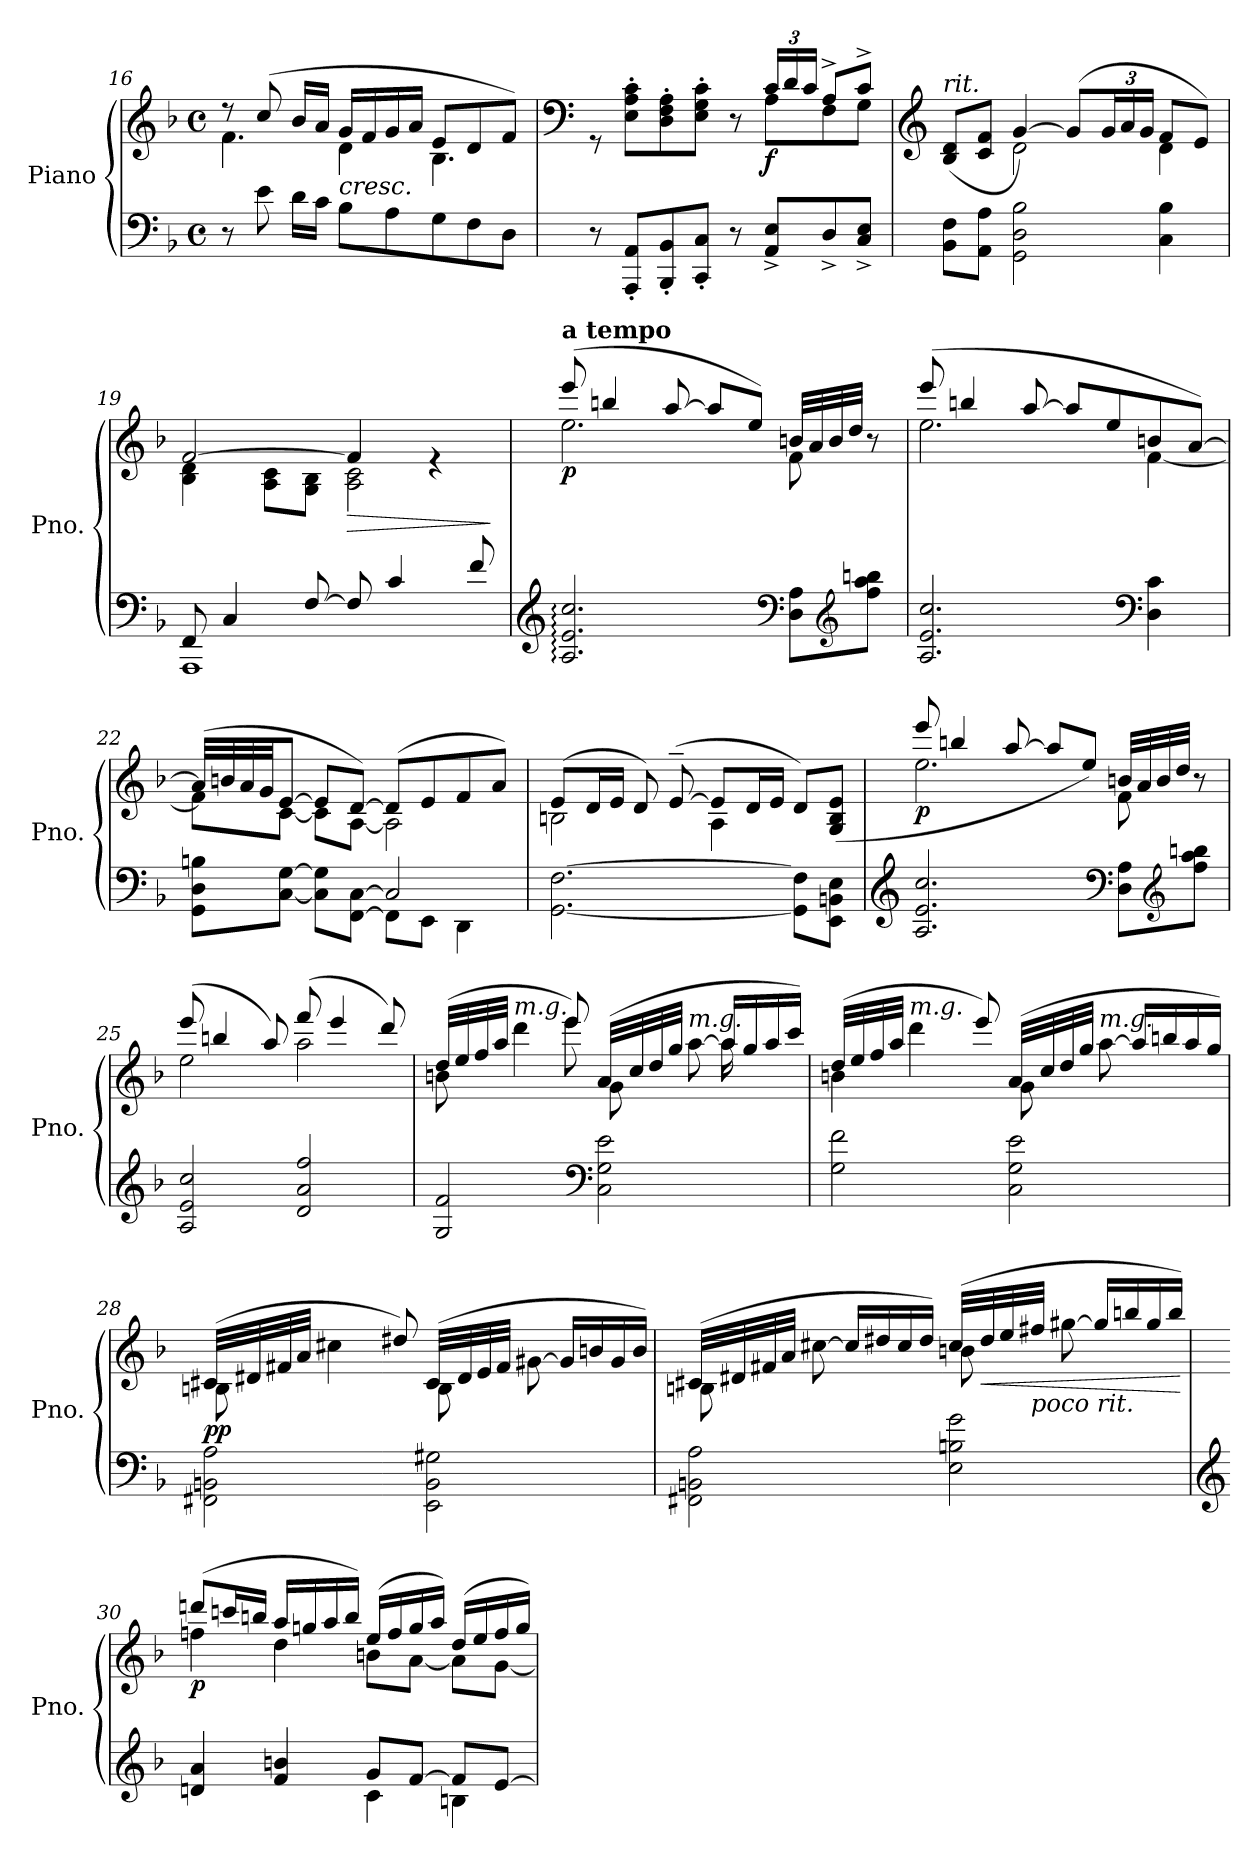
**kern	**kern	**dynam
*part1	*part1	*part1
*staff2	*staff1	*staff1/2
*I"Piano	*	*
*I'Pno.	*	*
!!LO:LB:g=z
*clefF4	*clefG2	*
*k[b-]	*k[b-]	*
*M4/4	*M4/4	*
*met(c)	*met(c)	*
=16	=16	=16
*	*^	*
8r	8r	4.f\	.
8e\	(>8cc/	.	.
16d\LL	16b-/LL	.	.
16c\JJ	16a/JJ	.	.
!	!LO:TX:b:i:t=cresc.	!	!
8B-\L	16g/LL	4d\	.
.	16f/	.	.
8A\	16g/	.	.
.	16a/JJ	.	.
8G\	8e/L	4.B-\	.
8F\	8d/	.	.
8D\J	8f/J)	.	.
=17	=17	=17	=17
*	*clefF4	*	*
8r	8rGG	2ryy	.
8AAA/' 8AA/'L	8E\' 8A\' 8c\'L	.	.
8BBB-/' 8BB-/'	8D\' 8F\' 8A\'	.	.
8CC/' 8C/'J	8E\' 8G\' 8c\'J	.	.
8r	8r	8ryy	.
*	*Xbrackettup	*	*
!	!	!	!LO:DY:b
8AA/^ 8E/^L	24c/LL	8A\L	f
.	24d/	.	.
.	24c/JJ	.	.
8D^/	8A^/L	8F\	.
8C/^ 8E/^J	8c^/J	8G\J	.
=18	=18	=18	=18
*	*clefG2	*	*
!	!LO:TX:a:i:t=rit.	!	!
!	!	!	!LO:DY:a=2
8BB-\ 8F\L	(>8B-/ 8d/L	4ryy	other-dynamics
8AA\ 8A\J	8c/ 8f/J	.	.
*	*MM90	*	*
2GG\ 2D\ 2B-\	[4g/)	2d\	.
.	(>8g/L]	.	.
.	24g/L	.	.
.	24a/	.	.
.	24g/JJ	.	.
*	*MM80	*	*
4C\ 4B-\	8f/L	4d\	.
.	8e/J)	.	.
!!LO:LB:g=z	!!
=19	=19	=19	=19
*	*MM70	*	*
*^	*	*	*
8FF/	1AAA	[2f/	4B-\ 4d\	.
4C/	.	.	.	.
.	.	.	8A\ 8c\L	.
[8F/	.	.	8G\ 8B-\J	.
!	!	!	!	!LO:HP:b
8F/]	.	4f/]	2A\ 2c\	>
4c/	.	.	.	.
.	.	4re	.	.
8f/	.	.	.	.
*v	*v	*	*	*
*	*v	*v	*
.	.	]
=20	=20	=20
*clefG2	*	*
*	*^	*
!	!LO:TX:a:B:t=a tempo	!	!
!	!	!	!LO:DY:b
2.A/: 2.e/: 2.cc/:	(8eee/	2.ee\	p
.	4bbn/	.	.
.	[8aa/	.	.
.	8aa/L]	.	.
.	8ee/J)	.	.
*clefF4	*	*	*
8D\ 8A\L	(32bn/LLL	8f\	.
.	32a/	.	.
.	32b/	.	.
.	32dd/JJJ	.	.
*clefG2	*	*	*
8ff\ 8aa\ 8bbn\J)	8r	8ryy	.
=21	=21	=21	=21
2.A/ 2.e/ 2.cc/	(8eee/	2.ee\	.
.	4bbn/	.	.
.	[8aa/	.	.
.	8aa/L]	.	.
.	8ee/	.	.
*clefF4	*	*	*
4D\ 4c\	8bn/	[4f\	.
.	[8a/J)	.	.
!!LO:LB:g=z	!!
=22	=22	=22	=22
*^	*	*	*
8GG\ 8D\ 8Bn\L	2ryy	(>32a/LLL]	8f\L]	.
.	.	32bn/	.	.
.	.	32a/	.	.
.	.	32g/JJ	.	.
[8C\ [8G\J	.	[8e/J	[8c\J	.
8C\] 8G\]L	.	8e/L]	8c\L]	.
[8FF\ [8C\J	.	[8d/J)	[8A\J	.
2C/]	8FF\L]	(>8d/L]	2A\]	.
.	8EE\J	8e/	.	.
.	4DD\	8f/	.	.
.	.	8a/J)	.	.
*v	*v	*	*	*
=23	=23	=23	=23
!	!	!	!LO:DY:b
[2.GG\ [2.F\	(>8e/L	2Bn\	other-dynamics
.	16d/L	.	.
.	16e/JJ	.	.
.	8d/)	.	.
.	(>[8e~/	.	.
.	8e/L]	(4A\	.
.	16d/L	.	.
.	16e/JJ	.	.
8GG\] 8F\]L	8d/L)	4ryy	.
8EE\ 8BBn\ 8E\J	(8G/ 8B/ 8e/J	.	.
=24	=24	=24	=24
*clefG2	*	*	*
!	!	!	!LO:DY:b
2.A/ 2.e/ 2.cc/	8eee/	2.ee\	p
.	4bbn/	.	.
.	[8aa/	.	.
.	8aa/L]	.	.
.	8ee/J)	.	.
*clefF4	*	*	*
8D\ 8A\L	(32bn/LLL	8f\	.
.	32a/	.	.
.	32b/	.	.
.	32dd/JJJ	.	.
*clefG2	*	*	*
8ff\ 8aa\ 8bbn\J)	8r	8ryy	.
!!LO:LB:g=z	!!
=25	=25	=25	=25
2A/ 2e/ 2cc/	(8eee/	2ee\	.
.	4bbn/	.	.
.	8aa/)	.	.
2d/ 2a/ 2ff/	(8fff/	2aa\	.
.	4eee/	.	.
.	8ddd/)	.	.
=26	=26	=26	=26
2G/ 2f/	(32dd/LLL	8bn\	.
.	32ee/	.	.
.	32ff/	.	.
.	32aa/JJJ	.	.
!	!LO:TX:a:i:t=m.g.	!	!
.	4ddd\	4ryy	.
.	8eee/)	8eee\	.
*clefF4	*	*	*
2C\ 2G\ 2e\	(32a/LLL	8g\	.
.	32cc/	.	.
.	32dd/	.	.
.	32gg/JJJ	.	.
!	!LO:TX:a:i:t=m.g.	!	!
.	[8aa\	8ryy	.
.	16aa/LL]	16aa\	.
.	16gg/	16ryy	.
.	16aa/	8ryy	.
.	16ccc/JJ)	.	.
=27	=27	=27	=27
2G\ 2f\	(32dd/LLL	4bn\	.
.	32ee/	.	.
.	32ff/	.	.
.	32aa/JJJ	.	.
!	!LO:TX:a:i:t=m.g.	!	!
.	4ddd\	.	.
.	.	4ryy	.
.	8eee/)	.	.
2C\ 2G\ 2e\	(32a/LLL	8g\	.
.	32cc/	.	.
.	32dd/	.	.
.	32gg/JJJ	.	.
!	!LO:TX:a:i:t=m.g.	!	!
.	[8aa\	8ryy	.
.	16aa/LL]	4ryy	.
.	16bbn/	.	.
.	16aa/	.	.
.	16gg/JJ)	.	.
!!LO:PB:g=z	!!
=28	=28	=28	=28
!	!	!	!LO:DY:b
2FF#X\ 2BBn\ 2A\	(32c#X/LLL	8Bn\	pp
.	32d#X/	.	.
.	32f#X/	.	.
.	32a/JJJ	.	.
.	4cc#X\	8ryy	.
.	.	4ryy	.
.	8dd#X/)	.	.
2EE\ 2BB\ 2G#X\	(32c#/LLL	8B\	.
.	32d#/	.	.
.	32e/	.	.
.	32f#/JJJ	.	.
.	[8g#X\	8ryy	.
.	16g#/LL]	4ryy	.
.	16bn/	.	.
.	16g#/	.	.
.	16b/JJ)	.	.
=29	=29	=29	=29
2FF#X\ 2BBn\ 2A\	(32c#X/LLL	8Bn\	.
.	32d#X/	.	.
.	32f#X/	.	.
.	32a/JJJ	.	.
.	[8cc#X\	8ryy	.
.	16cc#/LL]	4ryy	.
.	16dd#X/	.	.
.	16cc#/	.	.
.	16dd#/JJ)	.	.
2E\ 2Bn\ 2g\	(32cc#/LLL	8bn\	.
!	!	!	!LO:HP:b
.	32dd#/	.	<
.	32ee/	.	.
!	!LO:TX:b:i:t=poco rit.	!	!
.	32ff#X/JJJ	.	.
.	[8gg#X\	8ryy	.
.	16gg#/LL]	4ryy	.
.	16bbn/	.	.
.	16gg#/	.	.
.	16bb/JJ)	.	.
*	*v	*v	*
.	.	[
!!LO:LB:g=z
=30	=30	=30
*clefG2	*	*
*^	*^	*
!	!	!	!	!LO:DY:b
4dn/ 4a/	2ryy	(8dddn/L	4ffn\	p
.	.	16cccn/L	.	.
.	.	16bbn/JJ	.	.
4f/ 4bn/	.	16aa/LL	4dd\	.
.	.	16ggn/	.	.
.	.	16aa/	.	.
.	.	16bb/JJ)	.	.
8g/L	4c\	(16ee/LL	8bn\L	.
.	.	16ff/	.	.
[8f/J	.	16gg/	[8a\J	.
.	.	16aa/JJ)	.	.
8f/L]	4Bn\	(16dd/LL	8a\L]	.
.	.	16ee/	.	.
[8e/J	.	16ff/	[8g\J	.
.	.	16gg/JJ)	.	.
*v	*v	*	*	*
*	*v	*v	*
=	=	=
*-	*-	*-
